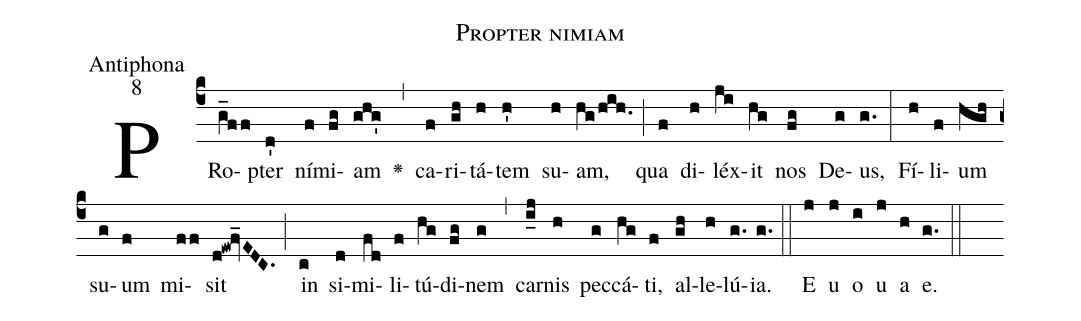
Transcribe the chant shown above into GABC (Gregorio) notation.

name:Propter nimiam;
office-part:Antiphona;
mode:8;
%%
(c4)PRo(g_ff)pter(d') ní(f)mi(fg)am(ghg') <v>\greheightstar</v>(,)
ca(f)ri(gh)tá(h)tem(h') su(h)am,(hg/hih.) (;)
qua(f) di(h)léx(ji)it(hg) nos(fg) De(g)us,(g.) (:)
Fí(h)li(f)um(hgh) su(g)um(f) mi(ff)sit(d!ew!fv_EDC.) (;)
in(c) si(d)mi(fd)li(f)tú(hg)di(fg)nem(g) (,)
car(i_j)nis(h) pec(g)cá(hg)ti,(f) al(gh)le(h)lú(g.)ia.(g.) (::)

<eu>E(j) u(j) o(i) u(j) a(h) e.</eu>(g.) (::)
